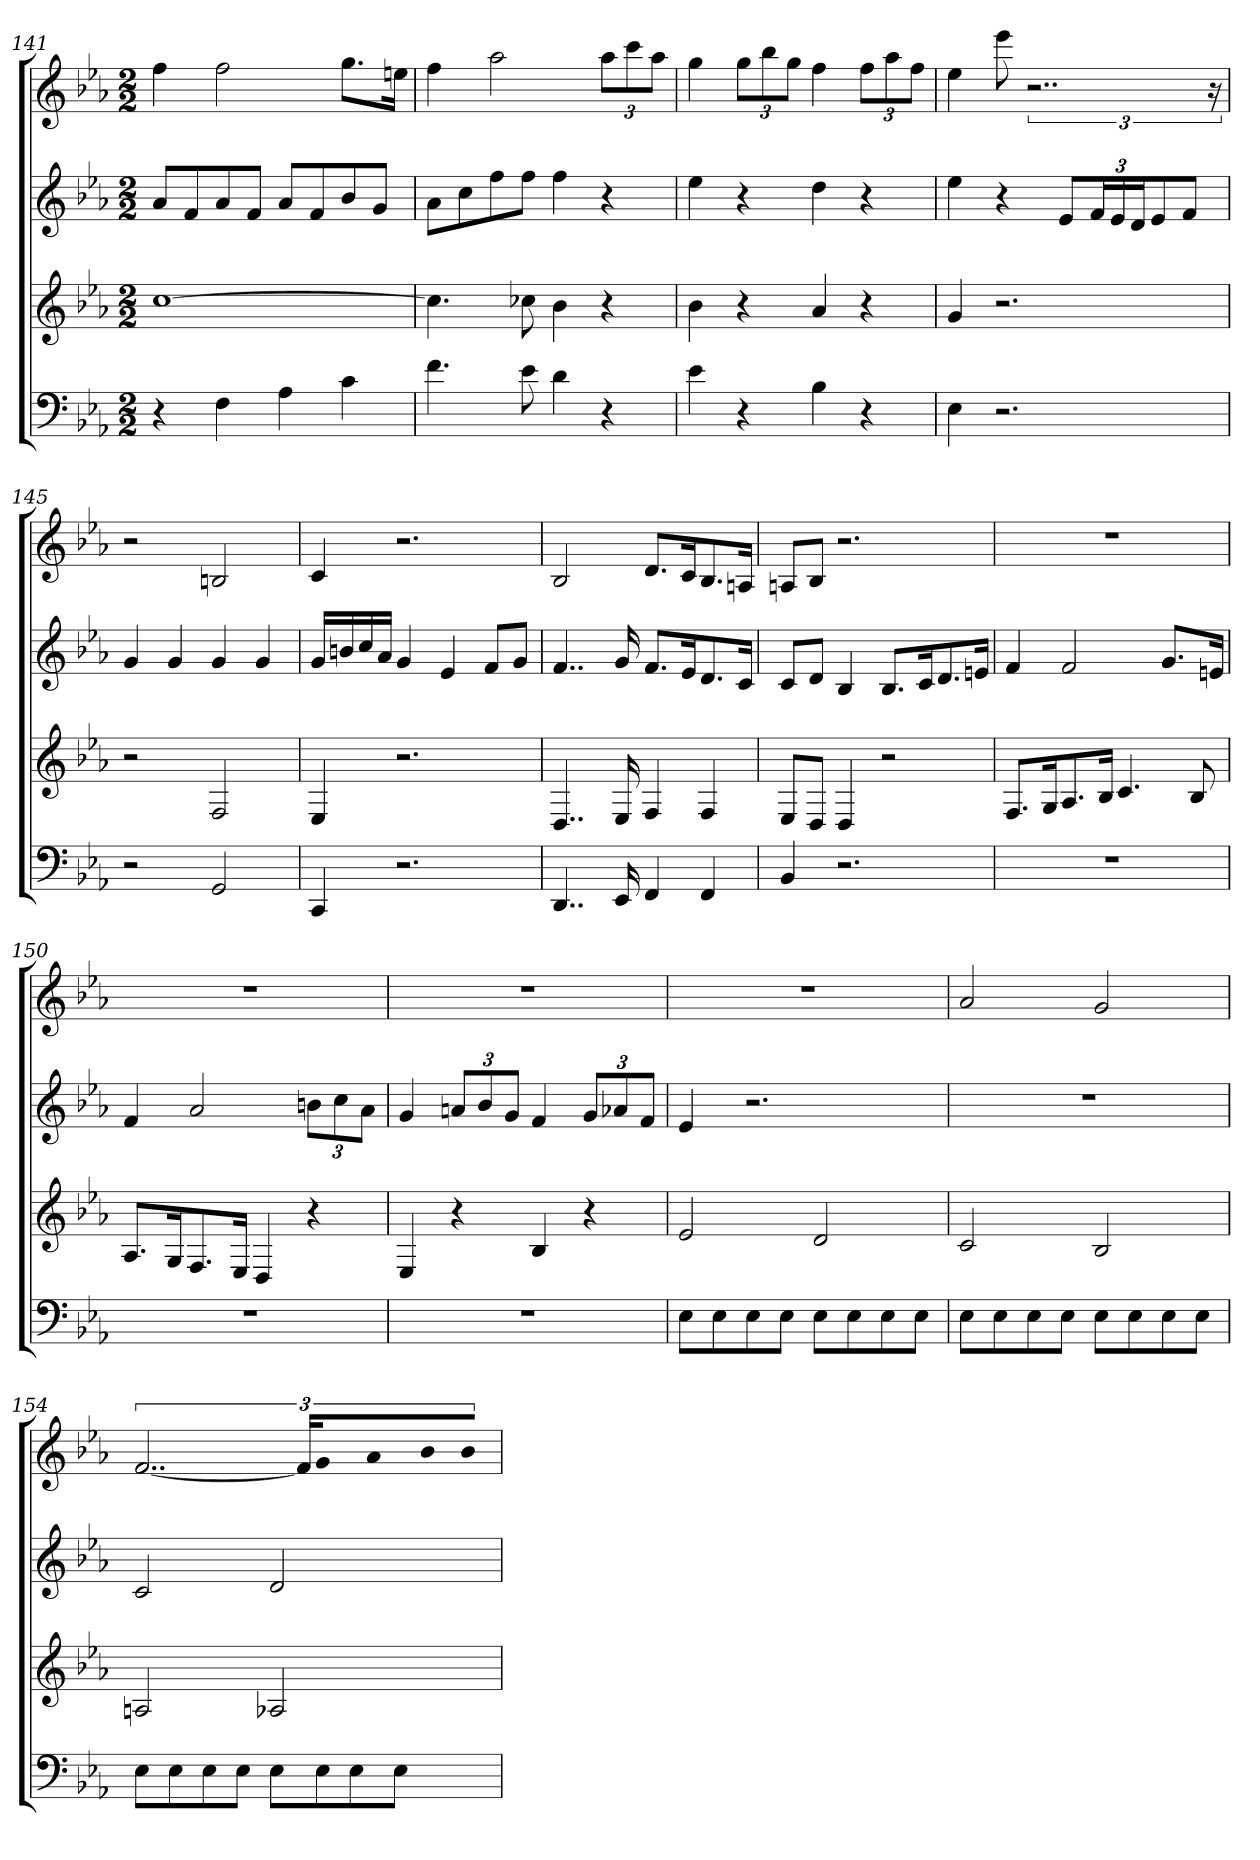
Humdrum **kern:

**kern	**kern	**kern	**kern
*part4	*part3	*part2	*part1
*staff4	*staff3	*staff2	*staff1
*k[b-e-a-]	*k[b-e-a-]	*k[b-e-a-]	*k[b-e-a-]
*E-:	*E-:	*E-:	*E-:
*M2/2	*M2/2	*M2/2	*M2/2
=141	=141	=141	=141
4r	[1cc	8a-L	4ff
.	.	8f	.
4F	.	8a-	2ff
.	.	8fJ	.
4A-	.	8a-L	.
.	.	8f	.
4c	.	8b-	8.ggL
.	.	8gJ	.
.	.	.	16eenJk
=142	=142	=142	=142
4.f	4.cc]	8a-L	4ff
.	.	8cc	.
.	.	8ff	2aa-
8e-	8cc-X	8ffJ	.
4d	4b-	4ff	.
4r	4r	4r	12aa-L
.	.	.	12ccc
.	.	.	12aa-J
=143	=143	=143	=143
4e-	4b-	4ee-	4gg
4r	4r	4r	12ggL
.	.	.	12bb-
.	.	.	12ggJ
4B-	4a-	4dd	4ff
4r	4r	4r	12ffL
.	.	.	12aa-
.	.	.	12ffJ
=144	=144	=144	=144
4E-	4g	4ee-	4ee-
2.r	2.r	4r	8eee-
.	.	.	3..r
.	.	8e-L	.
.	.	24fL	.
.	.	24e-	.
.	.	24dJ	.
.	.	8e-	.
.	.	8fJ	.
.	.	.	24r
=145	=145	=145	=145
2r	2r	4g	2r
.	.	4g	.
2GG	2F	4g	2Bn
.	.	4g	.
=146	=146	=146	=146
4CC	4E-	16gLL	4c
.	.	16bn	.
.	.	16cc	.
.	.	16a-JJ	.
2.r	2.r	4g	2.r
.	.	4e-	.
.	.	8fL	.
.	.	8gJ	.
=147	=147	=147	=147
4..DD	4..D	4..f	2B-
16EE-	16E-	16g	.
4FF	4F	8.fL	8.dL
.	.	16e-K	16cK
4FF	4F	8.d	8.B-
.	.	16cJk	16AnJk
=148	=148	=148	=148
4BB-	8E-L	8cL	8AnL
.	8DJ	8dJ	8B-J
2.r	4D	4B-	2.r
.	2r	8.B-L	.
.	.	16cK	.
.	.	8.d	.
.	.	16enJk	.
=149	=149	=149	=149
1r	8.FL	4f	1r
.	16GK	.	.
.	8.A-	2f	.
.	16B-Jk	.	.
.	4.c	.	.
.	.	8.gL	.
.	8B-	.	.
.	.	16enJk	.
=150	=150	=150	=150
1r	8.A-L	4f	1r
.	16GK	.	.
.	8.F	2a-	.
.	16E-Jk	.	.
.	4D	.	.
.	4r	12bnL	.
.	.	12cc	.
.	.	12a-J	.
=151	=151	=151	=151
1r	4E-	4g	1r
.	4r	12anL	.
.	.	12b-	.
.	.	12gJ	.
.	4B-	4f	.
.	4r	12gL	.
.	.	12a-X	.
.	.	12fJ	.
=152	=152	=152	=152
8E-L	2e-	4e-	1r
8E-	.	.	.
8E-	.	2.r	.
8E-J	.	.	.
8E-L	2d	.	.
8E-	.	.	.
8E-	.	.	.
8E-J	.	.	.
=153	=153	=153	=153
8E-L	2c	1r	2a-
8E-	.	.	.
8E-	.	.	.
8E-J	.	.	.
8E-L	2B-	.	2g
8E-	.	.	.
8E-	.	.	.
8E-J	.	.	.
=154	=154	=154	=154
8E-L	2An	2c	[3..f
8E-	.	.	.
8E-	.	.	.
8E-J	.	.	.
8E-L	2A-X	2d	.
.	.	.	24fLL]
8E-	.	.	16g
.	.	.	16a-J
8E-	.	.	8b-
8E-J	.	.	8b-J
=	=	=	=
*-	*-	*-	*-
